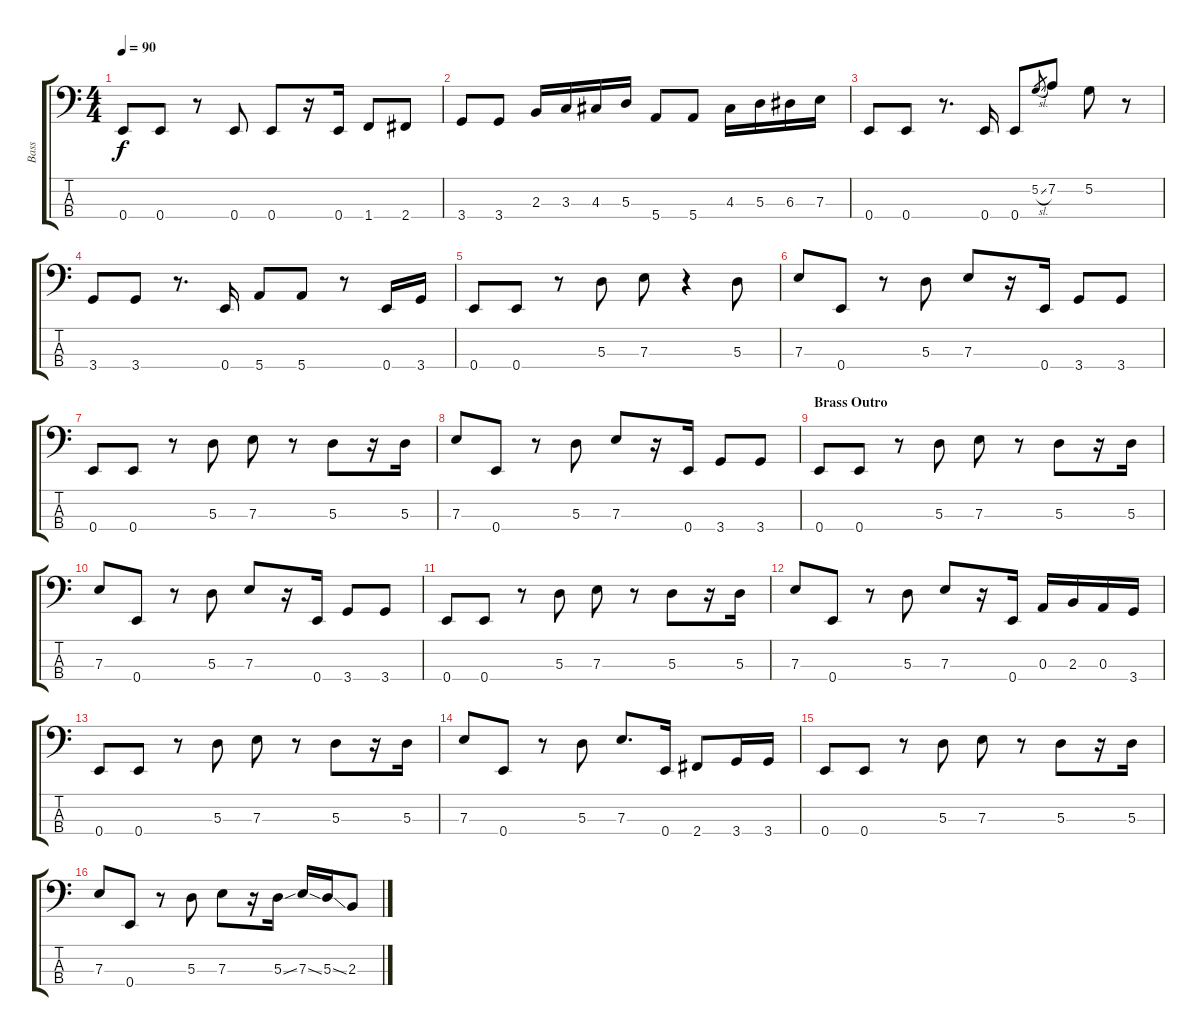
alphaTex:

\track ("Bass" "Bass") {instrument electricbassfinger}
\staff {score tabs}
\tuning (G2 D2 A1 E1) {hide}
\ts (4 4)
\tempo 90
\clef f4
\ks c
0.4.8{dy f} 0.4.8 r.8 0.4.8 0.4.8 r.16 0.4.16 1.4.8 2.4.8 |
3.4.8 3.4.8 2.3.16 3.3.16 4.3.16 5.3.16 5.4.8 5.4.8 4.3.16 5.3.16 6.3.16 7.3.16 |
0.4.8 0.4.8 r.8{d} 0.4.16 0.4.8 5.2{sl}.8{gr} 7.2.8 5.2.8 r.8 |
3.4.8 3.4.8 r.8{d} 0.4.16 5.4.8 5.4.8 r.8 0.4.16 3.4.16 |
0.4.8 0.4.8 r.8 5.3.8 7.3.8 r.4 5.3.8 |
7.3.8 0.4.8 r.8 5.3.8 7.3.8 r.16 0.4.16 3.4.8 3.4.8 |
0.4.8 0.4.8 r.8 5.3.8 7.3.8 r.8 5.3.8 r.16 5.3.16 |
7.3.8 0.4.8 r.8 5.3.8 7.3.8 r.16 0.4.16 3.4.8 3.4.8 |
\section ("" "Brass Outro")
0.4.8 0.4.8 r.8 5.3.8 7.3.8 r.8 5.3.8 r.16 5.3.16 |
7.3.8 0.4.8 r.8 5.3.8 7.3.8 r.16 0.4.16 3.4.8 3.4.8 |
0.4.8 0.4.8 r.8 5.3.8 7.3.8 r.8 5.3.8 r.16 5.3.16 |
7.3.8 0.4.8 r.8 5.3.8 7.3.8 r.16 0.4.16 0.3.16 2.3.16 0.3.16 3.4.16 |
0.4.8 0.4.8 r.8 5.3.8 7.3.8 r.8 5.3.8 r.16 5.3.16 |
7.3.8 0.4.8 r.8 5.3.8 7.3.8{d} 0.4.16 2.4.8 3.4.16 3.4.16 |
0.4.8 0.4.8 r.8 5.3.8 7.3.8 r.8 5.3.8 r.16 5.3.16 |
7.3.8 0.4.8 r.8 5.3.8 7.3.8 r.16 5.3{ss}.16 7.3{ss}.16 5.3{ss}.16 2.3.8
